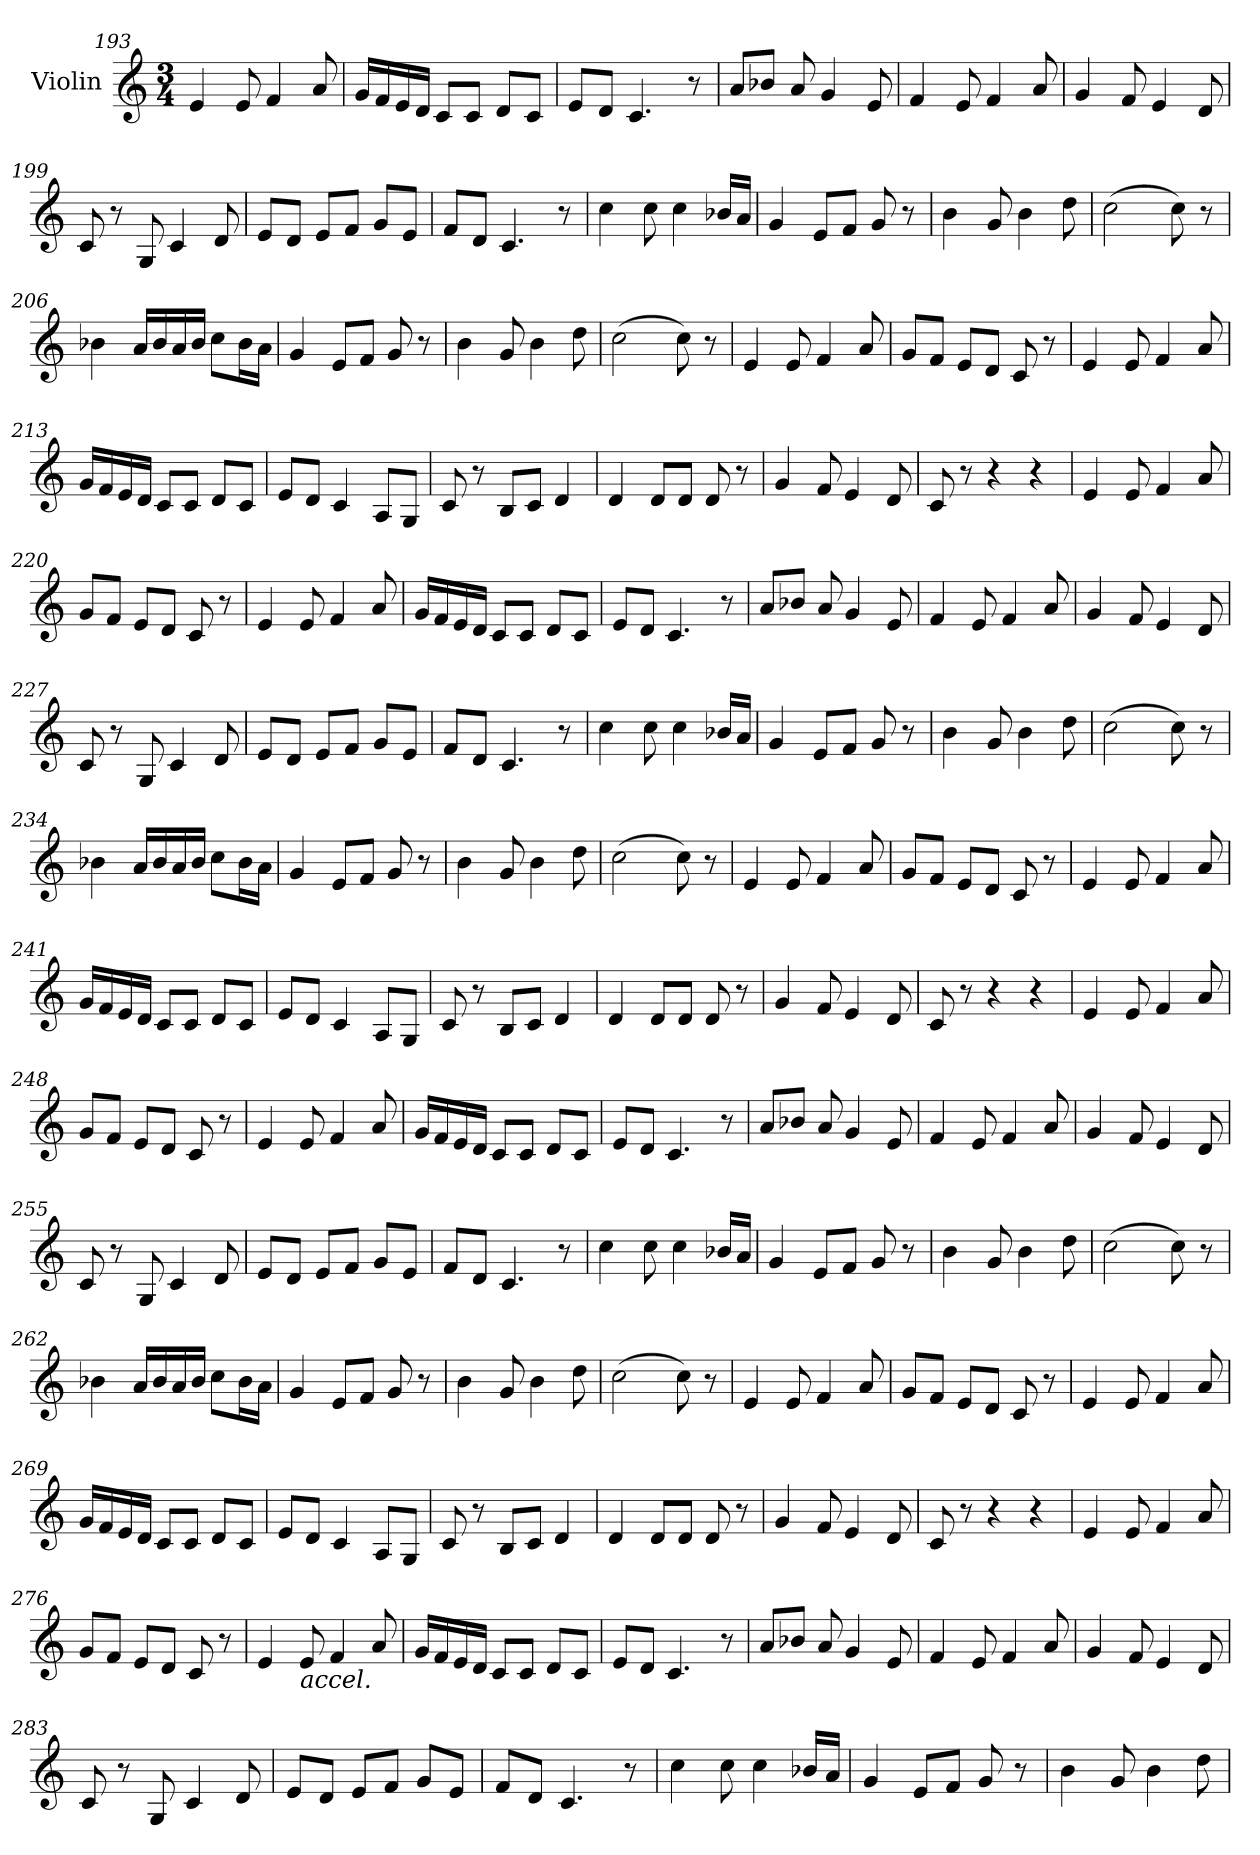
**kern
*part1
*staff1
*I"Violin
!!LO:LB:g=z
*clefG2
*k[]
*M3/4
=193
4e/
8e/
4f/
8a/
=194
16g/LL
16f/
16e/
16d/JJ
8c/L
8c/J
8d/L
8c/J
=195
8e/L
8d/J
4.c/
8r
=196
8a/L
8b-X/J
8a/
4g/
8e/
=197
4f/
8e/
4f/
8a/
=198
4g/
8f/
4e/
8d/
!!LO:LB:g=z
=199
8c/
8r
8G/
4c/
8d/
=200
8e/L
8d/J
8e/L
8f/J
8g/L
8e/J
=201
8f/L
8d/J
4.c/
8r
=202
4cc\
8cc\
4cc\
16b-X/LL
16a/JJ
=203
4g/
8e/L
8f/J
8g/
8r
=204
4b\
8g/
4b\
8dd\
!!LO:LB:g=z
=205
(>2cc\
8cc\)
8r
=206
4b-X\
16a/LL
16b-/
16a/
16b-/JJ
8cc\L
16b-\L
16a\JJ
=207
4g/
8e/L
8f/J
8g/
8r
=208
4b\
8g/
4b\
8dd\
=209
(>2cc\
8cc\)
8r
=210
4e/
8e/
4f/
8a/
!!LO:LB:g=z
=211
8g/L
8f/J
8e/L
8d/J
8c/
8r
=212
4e/
8e/
4f/
8a/
=213
16g/LL
16f/
16e/
16d/JJ
8c/L
8c/J
8d/L
8c/J
=214
8e/L
8d/J
4c/
8A/L
8G/J
=215
8c/
8r
8B/L
8c/J
4d/
=216
4d/
8d/L
8d/J
8d/
8r
!!LO:LB:g=z
=217
4g/
8f/
4e/
8d/
=218
8c/
8r
4r
4r
=219
4e/
8e/
4f/
8a/
=220
8g/L
8f/J
8e/L
8d/J
8c/
8r
=221
4e/
8e/
4f/
8a/
=222
16g/LL
16f/
16e/
16d/JJ
8c/L
8c/J
8d/L
8c/J
!!LO:PB:g=z
=223
8e/L
8d/J
4.c/
8r
=224
8a/L
8b-X/J
8a/
4g/
8e/
=225
4f/
8e/
4f/
8a/
=226
4g/
8f/
4e/
8d/
=227
8c/
8r
8G/
4c/
8d/
=228
8e/L
8d/J
8e/L
8f/J
8g/L
8e/J
!!LO:LB:g=z
=229
8f/L
8d/J
4.c/
8r
=230
4cc\
8cc\
4cc\
16b-X/LL
16a/JJ
=231
4g/
8e/L
8f/J
8g/
8r
=232
4b\
8g/
4b\
8dd\
=233
(>2cc\
8cc\)
8r
=234
4b-X\
16a/LL
16b-/
16a/
16b-/JJ
8cc\L
16b-\L
16a\JJ
!!LO:LB:g=z
=235
4g/
8e/L
8f/J
8g/
8r
=236
4b\
8g/
4b\
8dd\
=237
(>2cc\
8cc\)
8r
=238
4e/
8e/
4f/
8a/
=239
8g/L
8f/J
8e/L
8d/J
8c/
8r
=240
4e/
8e/
4f/
8a/
!!LO:LB:g=z
=241
16g/LL
16f/
16e/
16d/JJ
8c/L
8c/J
8d/L
8c/J
=242
8e/L
8d/J
4c/
8A/L
8G/J
=243
8c/
8r
8B/L
8c/J
4d/
=244
4d/
8d/L
8d/J
8d/
8r
=245
4g/
8f/
4e/
8d/
=246
8c/
8r
4r
4r
!!LO:LB:g=z
=247
4e/
8e/
4f/
8a/
=248
8g/L
8f/J
8e/L
8d/J
8c/
8r
=249
4e/
8e/
4f/
8a/
=250
16g/LL
16f/
16e/
16d/JJ
8c/L
8c/J
8d/L
8c/J
=251
8e/L
8d/J
4.c/
8r
=252
8a/L
8b-X/J
8a/
4g/
8e/
!!LO:LB:g=z
=253
4f/
8e/
4f/
8a/
=254
4g/
8f/
4e/
8d/
=255
8c/
8r
8G/
4c/
8d/
=256
8e/L
8d/J
8e/L
8f/J
8g/L
8e/J
=257
8f/L
8d/J
4.c/
8r
=258
4cc\
8cc\
4cc\
16b-X/LL
16a/JJ
!!LO:LB:g=z
=259
4g/
8e/L
8f/J
8g/
8r
=260
4b\
8g/
4b\
8dd\
=261
(>2cc\
8cc\)
8r
=262
4b-X\
16a/LL
16b-/
16a/
16b-/JJ
8cc\L
16b-\L
16a\JJ
=263
4g/
8e/L
8f/J
8g/
8r
=264
4b\
8g/
4b\
8dd\
!!LO:LB:g=z
=265
(>2cc\
8cc\)
8r
=266
4e/
8e/
4f/
8a/
=267
8g/L
8f/J
8e/L
8d/J
8c/
8r
=268
4e/
8e/
4f/
8a/
=269
16g/LL
16f/
16e/
16d/JJ
8c/L
8c/J
8d/L
8c/J
=270
8e/L
8d/J
4c/
8A/L
8G/J
!!LO:PB:g=z
=271
8c/
8r
8B/L
8c/J
4d/
=272
4d/
8d/L
8d/J
8d/
8r
=273
4g/
8f/
4e/
8d/
=274
8c/
8r
4r
4r
=275
4e/
8e/
4f/
8a/
=276
8g/L
8f/J
8e/L
8d/J
8c/
8r
!!LO:LB:g=z
=277
4e/
!LO:TX:b:i:t=accel.
8e/
4f/
8a/
=278
16g/LL
16f/
16e/
16d/JJ
8c/L
8c/J
8d/L
8c/J
=279
8e/L
8d/J
4.c/
8r
=280
8a/L
8b-X/J
8a/
4g/
8e/
=281
4f/
8e/
4f/
8a/
=282
4g/
8f/
4e/
8d/
!!LO:LB:g=z
=283
8c/
8r
8G/
4c/
8d/
=284
8e/L
8d/J
8e/L
8f/J
8g/L
8e/J
=285
8f/L
8d/J
4.c/
8r
=286
4cc\
8cc\
4cc\
16b-X/LL
16a/JJ
=287
4g/
8e/L
8f/J
8g/
8r
=288
4b\
8g/
4b\
8dd\
=
*-
